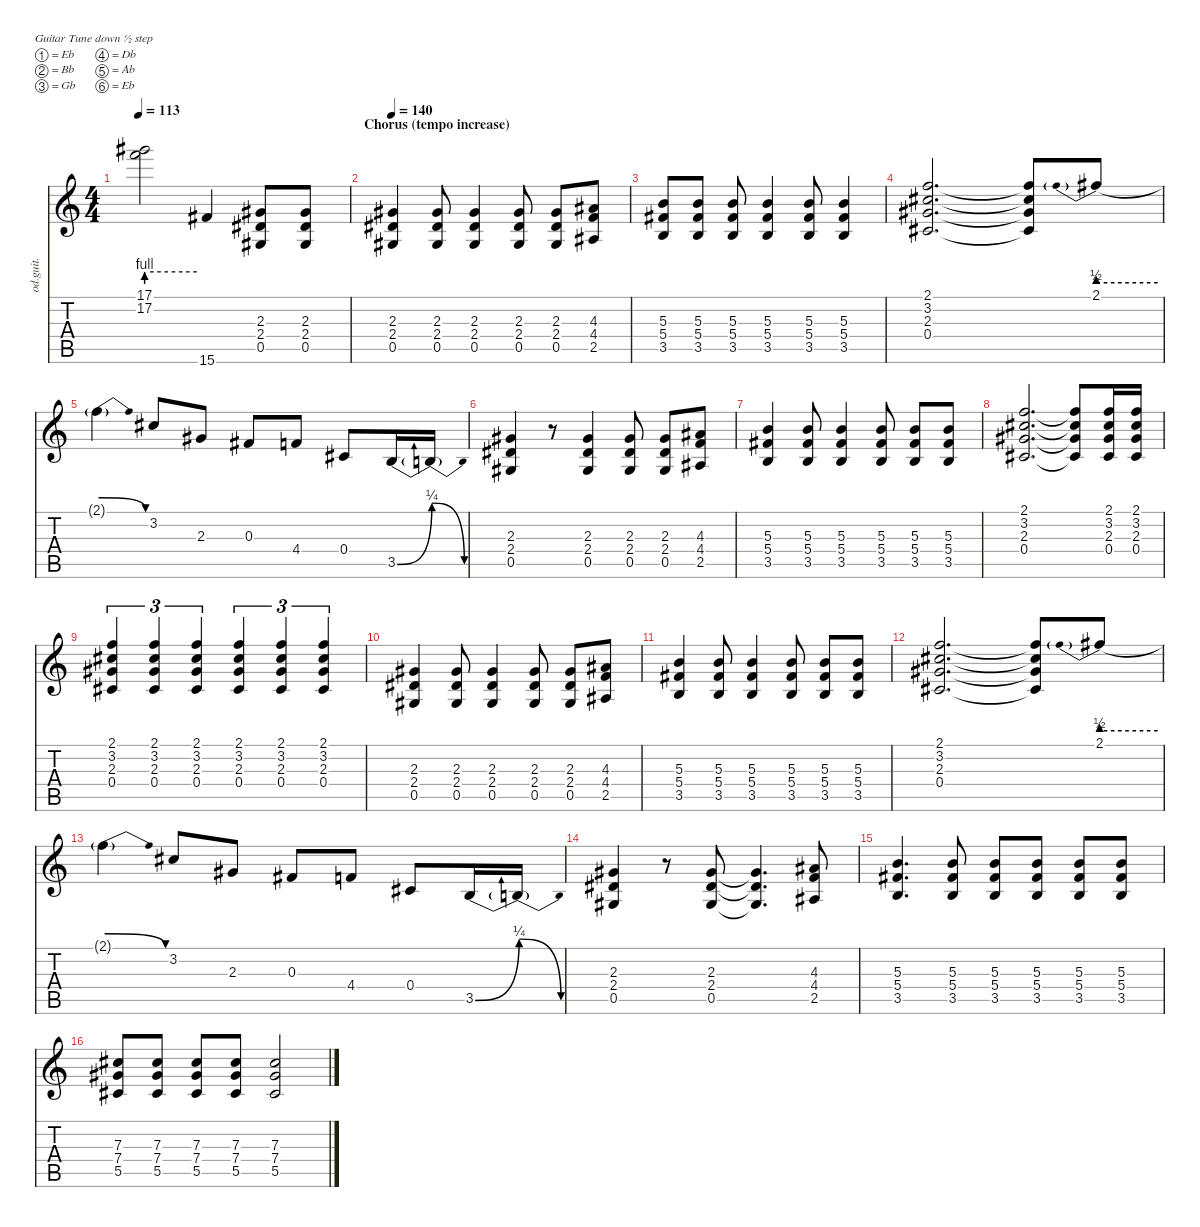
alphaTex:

\defaultSystemsLayout 4
\hideDynamics
\bracketExtendMode nobrackets
\otherSystemsTrackNameOrientation horizontal
\track ("Guitar 1 (Slash)" "od.guit.") {instrument overdrivenguitar}
\staff {score tabs}
\tuning (Eb4 Bb3 Gb3 Db3 Ab2 Eb2)
\ts (4 4)
\tempo 113
\clef g2
\ks c
(17.1{t acc #} 17.2{be (hold 0 4 60 4) t}).2{dy ff beam Down} 15.6{acc #}.4{beam Up} (2.3{acc #} 2.4{acc #} 0.5{acc #}).8{beam Up} (2.3{acc #} 2.4{acc #} 0.5{acc #}).8{beam Up} |
\section ("" "Chorus (tempo increase)")
\tempo 140
(2.3{acc #} 2.4{acc #} 0.5{acc #}).4{beam Up} (2.3{acc #} 2.4{acc #} 0.5{acc #}).8{beam Up} (2.3{acc #} 2.4{acc #} 0.5{acc #}).4{beam Up} (2.3{acc #} 2.4{acc #} 0.5{acc #}).8{beam Up} (2.3{acc #} 2.4{acc #} 0.5{acc #}).8{beam Up} (4.3{acc #} 4.4 2.5{acc #}).8{beam Up} |
(5.3 5.4{acc #} 3.5).8{beam Up} (5.3 5.4{acc #} 3.5).8{beam Up} (5.3 5.4{acc #} 3.5).8{beam Up} (5.3 5.4{acc #} 3.5).4{beam Up} (5.3 5.4{acc #} 3.5).8{beam Up} (5.3 5.4{acc #} 3.5).4{beam Up} |
(2.1 3.2{acc #} 2.3{acc #} 0.4{acc #}).2{d beam Up} (2.1{t} 3.2{t acc #} 2.3{t acc #} 0.4{t acc #}).8{beam Up} 2.1{be (prebend 0 2 60 2)}.8{beam Up} |
2.1{be (release 0 2 60 0) t}.4{beam Down} 3.2{acc #}.8{beam Up} 2.3{acc #}.8{beam Up} 0.3{acc #}.8{beam Up} 4.4.8{beam Up} 0.4{acc #}.8{beam Up} 3.5{be (bend 0 0 60 1)}.16{beam Up} 3.5{be (release 0 1 60 0) t}.16{beam Up} |
(2.3{acc #} 2.4{acc #} 0.5{acc #}).4{beam Up} r.8{beam Up} (2.3{acc #} 2.4{acc #} 0.5{acc #}).4{beam Up} (2.3{acc #} 2.4{acc #} 0.5{acc #}).8{beam Up} (2.3{acc #} 2.4{acc #} 0.5{acc #}).8{beam Up} (4.3{acc #} 4.4 2.5{acc #}).8{beam Up} |
(5.3 5.4{acc #} 3.5).4{beam Up} (5.3 5.4{acc #} 3.5).8{beam Up} (5.3 5.4{acc #} 3.5).4{beam Up} (5.3 5.4{acc #} 3.5).8{beam Up} (5.3 5.4{acc #} 3.5).8{beam Up} (5.3 5.4{acc #} 3.5).8{beam Up} |
(2.1 3.2{acc #} 2.3{acc #} 0.4{acc #}).2{d beam Up} (2.1{t} 3.2{t acc #} 2.3{t acc #} 0.4{t acc #}).8{beam Up} (2.1 3.2{acc #} 2.3{acc #} 0.4{acc #}).16{beam Up} (2.1 3.2{acc #} 2.3{acc #} 0.4{acc #}).16{beam Up} |
(2.1 3.2{acc #} 2.3{acc #} 0.4{acc #}).4{tu (3 2) beam Up} (2.1 3.2{acc #} 2.3{acc #} 0.4{acc #}).4{tu (3 2) beam Up} (2.1 3.2{acc #} 2.3{acc #} 0.4{acc #}).4{tu (3 2) beam Up} (2.1 3.2{acc #} 2.3{acc #} 0.4{acc #}).4{tu (3 2) beam Up} (2.1 3.2{acc #} 2.3{acc #} 0.4{acc #}).4{tu (3 2) beam Up} (2.1 3.2{acc #} 2.3{acc #} 0.4{acc #}).4{tu (3 2) beam Up} |
(2.3{acc #} 2.4{acc #} 0.5{acc #}).4{beam Up} (2.3{acc #} 2.4{acc #} 0.5{acc #}).8{beam Up} (2.3{acc #} 2.4{acc #} 0.5{acc #}).4{beam Up} (2.3{acc #} 2.4{acc #} 0.5{acc #}).8{beam Up} (2.3{acc #} 2.4{acc #} 0.5{acc #}).8{beam Up} (4.3{acc #} 4.4 2.5{acc #}).8{beam Up} |
(5.3 5.4{acc #} 3.5).4{beam Up} (5.3 5.4{acc #} 3.5).8{beam Up} (5.3 5.4{acc #} 3.5).4{beam Up} (5.3 5.4{acc #} 3.5).8{beam Up} (5.3 5.4{acc #} 3.5).8{beam Up} (5.3 5.4{acc #} 3.5).8{beam Up} |
(2.1 3.2{acc #} 2.3{acc #} 0.4{acc #}).2{d beam Up} (2.1{t} 3.2{t acc #} 2.3{t acc #} 0.4{t acc #}).8{beam Up} 2.1{be (prebend 0 2 60 2)}.8{beam Up} |
2.1{be (release 0 2 60 0) t}.4{beam Down} 3.2{acc #}.8{beam Up} 2.3{acc #}.8{beam Up} 0.3{acc #}.8{beam Up} 4.4.8{beam Up} 0.4{acc #}.8{beam Up} 3.5{be (bend 0 0 60 1)}.16{beam Up} 3.5{be (release 0 1 60 0) t}.16{beam Up} |
(2.3{acc #} 2.4{acc #} 0.5{acc #}).4{beam Up} r.8{beam Up} (2.3{acc #} 2.4{acc #} 0.5{acc #}).8{beam Up} (2.3{t acc #} 2.4{t acc #} 0.5{t acc #}).4{d beam Up} (4.3{acc #} 4.4 2.5{acc #}).8{beam Up} |
(5.3 5.4{acc #} 3.5).4{d beam Up} (5.3 5.4{acc #} 3.5).8{beam Up} (5.3 5.4{acc #} 3.5).8{beam Up} (5.3 5.4{acc #} 3.5).8{beam Up} (5.3 5.4{acc #} 3.5).8{beam Up} (5.3 5.4{acc #} 3.5).8{beam Up} |
(7.3{acc #} 7.4{acc #} 5.5{acc #}).8{beam Up} (7.3{acc #} 7.4{acc #} 5.5{acc #}).8{beam Up} (7.3{acc #} 7.4{acc #} 5.5{acc #}).8{beam Up} (7.3{acc #} 7.4{acc #} 5.5{acc #}).8{beam Up} (7.3{acc #} 7.4{acc #} 5.5{acc #}).2{beam Up}
